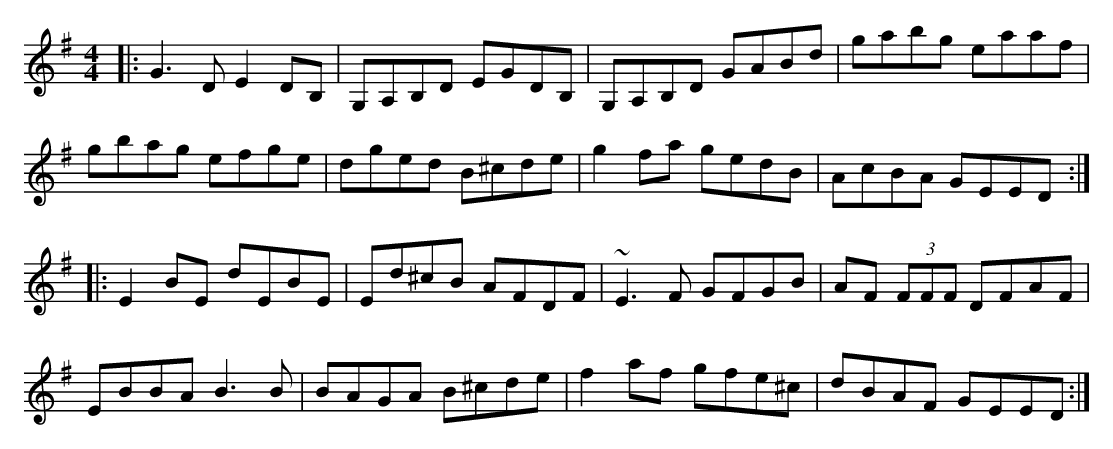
X:1
M:4/4
K:G
|:G3 D E2 DB,|G,A,B,D EGDB,|G,A,B,D GABd|gabg eaaf|
gbag efge|dged B^cde|g2 fa gedB|AcBA GEED:|
|:E2 BE dEBE|Ed^cB AFDF|~E3 F GFGB|AF (3FFF DFAF|
EBBA B3 B|BAGA B^cde|f2 af gfe^c|dBAF GEED:|
